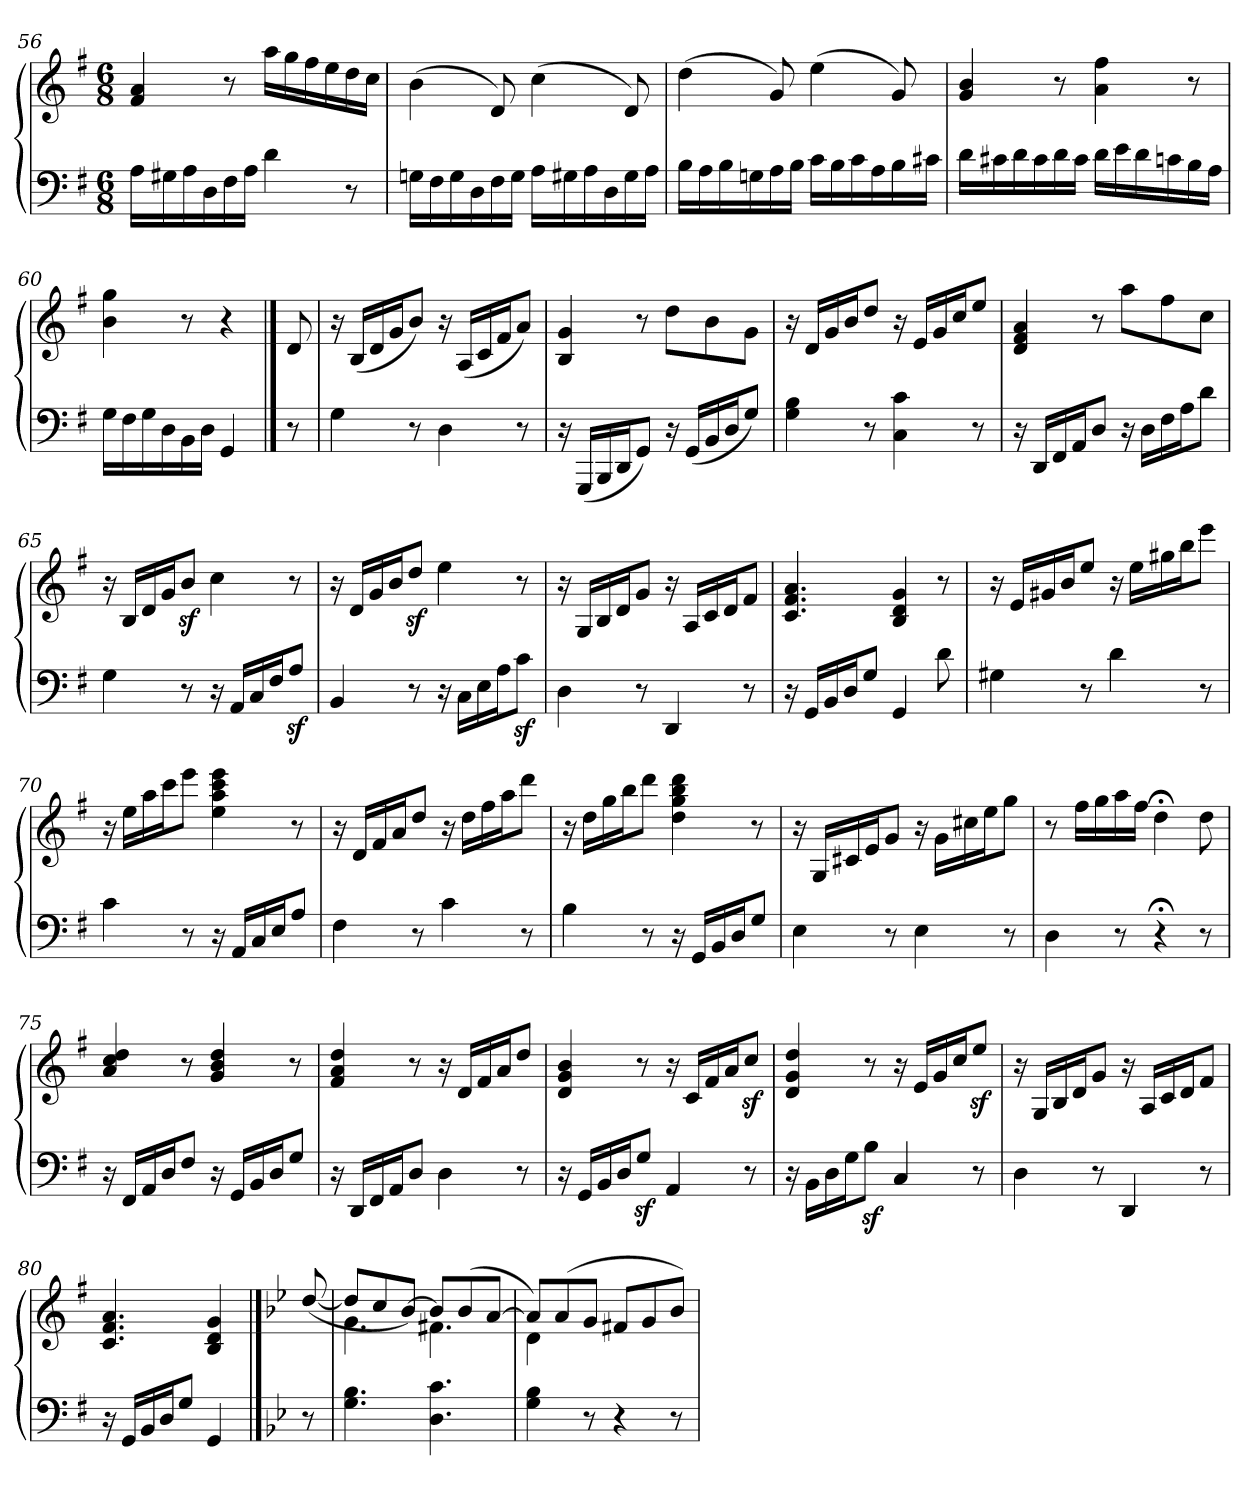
**kern	**kern
*part1	*part1
*staff2	*staff1
!!LO:LB:g=z
*clefF4	*clefG2
*k[f#]	*k[f#]
*G:	*G:
*M6/8	*M6/8
=56	=56
16A\LL	4f#/ 4a/
16G#X\	.
16A\	.
16D\	.
16F#\	8r
16A\JJ	.
4d\	16aa\LL
.	16gg\
.	16ff#\
.	16ee\
8r	16dd\
.	16cc\JJ
=57	=57
16Gn\LL	(>4b\
16F#\	.
16G\	.
16D\	.
16F#\	8d/)
16G\JJ	.
16A\LL	(>4cc\
16G#X\	.
16A\	.
16D\	.
16G#\	8d/)
16A\JJ	.
=58	=58
16B\LL	(>4dd\
16A\	.
16B\	.
16Gn\	.
16A\	8g/)
16B\JJ	.
16c\LL	(>4ee\
16B\	.
16c\	.
16A\	.
16B\	8g/)
16c#X\JJ	.
=59	=59
16d\LL	4g/ 4b/
16c#X\	.
16d\	.
16c#\	.
16d\	8r
16c#\JJ	.
16d\LL	4a\ 4ff#\
16e\	.
16d\	.
16cn\	.
16B\	8r
16A\JJ	.
=60	=60
16G\LL	4b\ 4gg\
16F#\	.
16G\	.
16D\	.
16BB\	8r
16D\JJ	.
4GG/	4r
!!LO:PB:g=z
==60	==60
8r	8d/
=61	=61
4G\	16r
.	(<16B/LL
.	16d/
.	16g/J
8r	8b/J)
4D\	16r
.	(<16A/LL
.	16c/
.	16f#/J
8r	8a/J)
=62	=62
16r	4B/ 4g/
(<16GGG/LL	.
16BBB/	.
16DD/J	.
8GG/J)	8r
16r	8dd\L
(<16GG/LL	.
16BB/	8b\
16D/J	.
8G/J)	8g\J
=63	=63
4G\ 4B\	16r
.	16d/LL
.	16g/
.	16b/J
8r	8dd/J
4C\ 4c\	16r
.	16e/LL
.	16g/
.	16cc/J
8r	8ee/J
=64	=64
16r	4d/ 4f#/ 4a/
16DD/LL	.
16FF#/	.
16AA/J	.
8D/J	8r
16r	8aa\L
16D\LL	.
16F#\	8ff#\
16A\J	.
8d\J	8cc\J
!!LO:LB:g=z
=65	=65
4G\	16r
.	16B/LL
.	16d/
.	16g/J
8r	8bz</J
16r	4cc\
16AA/LL	.
16C/	.
16F#/J	.
8Az</J	8r
=66	=66
4BB/	16r
.	16d/LL
.	16g/
.	16b/J
8r	8ddz</J
16r	4ee\
16C\LL	.
16E\	.
16A\J	.
8cz<\J	8r
=67	=67
4D\	16r
.	16G/LL
.	16B/
.	16d/J
8r	8g/J
4DD/	16r
.	16A/LL
.	16c/
.	16d/J
8r	8f#/J
=68	=68
16r	4.c/ 4.f#/ 4.a/
16GG/LL	.
16BB/	.
16D/J	.
8G/J	.
4GG/	4B/ 4d/ 4g/
8d\	8r
!!LO:LB:g=z
=69	=69
4G#X\	16r
.	16e/LL
.	16g#X/
.	16b/J
8r	8ee/J
4d\	16r
.	16ee\LL
.	16gg#X\
.	16bb\J
8r	8eee\J
=70	=70
4c\	16r
.	16ee\LL
.	16aa\
.	16ccc\J
8r	8eee\J
16r	4ee\ 4aa\ 4ccc\ 4eee\
16AA/LL	.
16C/	.
16E/J	.
8A/J	8r
=71	=71
4F#\	16r
.	16d/LL
.	16f#/
.	16a/J
8r	8dd/J
4c\	16r
.	16dd\LL
.	16ff#\
.	16aa\J
8r	8ddd\J
=72	=72
4B\	16r
.	16dd\LL
.	16gg\
.	16bb\J
8r	8ddd\J
16r	4dd\ 4gg\ 4bb\ 4ddd\
16GG/LL	.
16BB/	.
16D/J	.
8G/J	8r
!!LO:LB:g=z
=73	=73
4E\	16r
.	16G/LL
.	16c#X/
.	16e/J
8r	8g/J
4E\	16r
.	16g\LL
.	16cc#X\
.	16ee\J
8r	8gg\J
=74	=74
4D\	8r
.	16ff#\LL
.	16gg\
8r	16aa\
.	16ff#\JJ
4r;<	4dd;<\
8r	8dd\
=75	=75
16r	4a/ 4cc/ 4dd/
16FF#/LL	.
16AA/	.
16D/J	.
8F#/J	8r
16r	4g/ 4b/ 4dd/
16GG/LL	.
16BB/	.
16D/J	.
8G/J	8r
=76	=76
16r	4f#/ 4a/ 4dd/
16DD/LL	.
16FF#/	.
16AA/J	.
8D/J	8r
4D\	16r
.	16d/LL
.	16f#/
.	16a/J
8r	8dd/J
!!LO:LB:g=z
=77	=77
16r	4d/ 4g/ 4b/
16GG/LL	.
16BB/	.
16D/J	.
8Gz</J	8r
4AA/	16r
.	16c/LL
.	16f#/
.	16a/J
8r	8ccz</J
=78	=78
16r	4d/ 4g/ 4dd/
16BB\LL	.
16D\	.
16G\J	.
8Bz<\J	8r
4C/	16r
.	16e/LL
.	16g/
.	16cc/J
8r	8eez</J
=79	=79
4D\	16r
.	16G/LL
.	16B/
.	16d/J
8r	8g/J
4DD/	16r
.	16A/LL
.	16c/
.	16d/J
8r	8f#/J
=80	=80
16r	4.c/ 4.f#/ 4.a/
16GG/LL	.
16BB/	.
16D/J	.
8G/J	.
4GG/	4B/ 4d/ 4g/
!!LO:LB:g=z
==80	==80
*k[b-e-]	*k[b-e-]
8r	(>[8dd/
=81	=81
*	*^
4.G\ 4.B-\	8dd/L]	4.g\
.	8cc/	.
.	[8b-/J)	.
4.D\ 4.c\	8b-/L]	4.f#X\
.	(>8b-/	.
.	[8a/J	.
=82	=82	=82
4G\ 4B-\	8a/L])	4d\
.	(>8a/	.
8r	8g/J	2ryy
4r	8f#X/L	.
.	8g/	.
8r	8b-/J)	.
*	*v	*v
=	=
*-	*-
